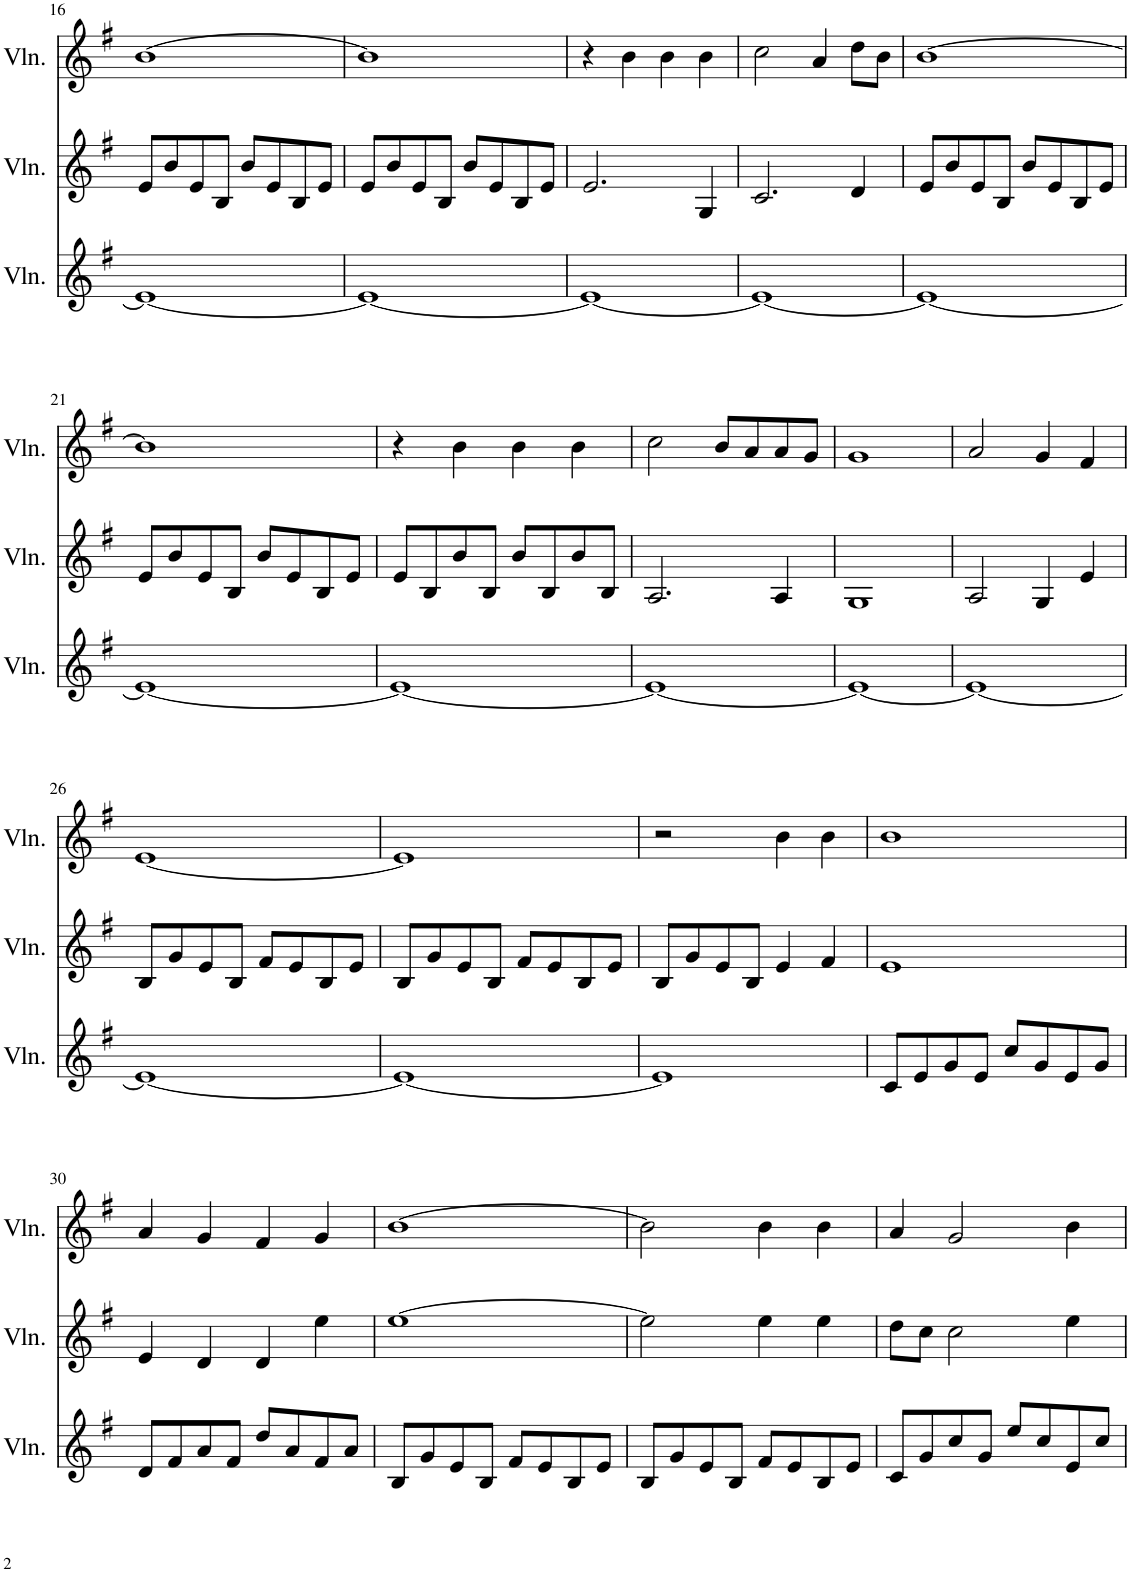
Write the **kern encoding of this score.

**kern	**kern	**kern
*part3	*part2	*part1
*staff3	*staff2	*staff1
*I"Viool	*I"Viool	*I"Viool
!!LO:PB:g=z
*clefG2	*clefG2	*clefG2
*k[f#]	*k[f#]	*k[f#]
*M4/4	*M4/4	*M4/4
=16	=16	=16
1e_	8e/L	[1b
.	8b/	.
.	8e/	.
.	8B/J	.
.	8b/L	.
.	8e/	.
.	8B/	.
.	8e/J	.
=17	=17	=17
1e_	8e/L	1b]
.	8b/	.
.	8e/	.
.	8B/J	.
.	8b/L	.
.	8e/	.
.	8B/	.
.	8e/J	.
=18	=18	=18
1e_	2.e/	4r
.	.	4b\
.	.	4b\
.	4G/	4b\
=19	=19	=19
1e_	2.c/	2cc\
.	.	4a/
.	4d/	8dd\L
.	.	8b\J
=20	=20	=20
1e_	8e/L	[1b
.	8b/	.
.	8e/	.
.	8B/J	.
.	8b/L	.
.	8e/	.
.	8B/	.
.	8e/J	.
!!LO:LB:g=z
=21	=21	=21
1e_	8e/L	1b]
.	8b/	.
.	8e/	.
.	8B/J	.
.	8b/L	.
.	8e/	.
.	8B/	.
.	8e/J	.
=22	=22	=22
1e_	8e/L	4r
.	8B/	.
.	8b/	4b\
.	8B/J	.
.	8b/L	4b\
.	8B/	.
.	8b/	4b\
.	8B/J	.
=23	=23	=23
1e_	2.A/	2cc\
.	.	8b/L
.	.	8a/
.	4A/	8a/
.	.	8g/J
=24	=24	=24
1e_	1G	1g
=25	=25	=25
1e_	2A/	2a/
.	4G/	4g/
.	4e/	4f#/
!!LO:LB:g=z
=26	=26	=26
1e_	8B/L	[1e
.	8g/	.
.	8e/	.
.	8B/J	.
.	8f#/L	.
.	8e/	.
.	8B/	.
.	8e/J	.
=27	=27	=27
1e_	8B/L	1e]
.	8g/	.
.	8e/	.
.	8B/J	.
.	8f#/L	.
.	8e/	.
.	8B/	.
.	8e/J	.
=28	=28	=28
1e]	8B/L	2r
.	8g/	.
.	8e/	.
.	8B/J	.
.	4e/	4b\
.	4f#/	4b\
=29	=29	=29
8c/L	1e	1b
8e/	.	.
8g/	.	.
8e/J	.	.
8cc/L	.	.
8g/	.	.
8e/	.	.
8g/J	.	.
!!LO:LB:g=z
=30	=30	=30
8d/L	4e/	4a/
8f#/	.	.
8a/	4d/	4g/
8f#/J	.	.
8dd/L	4d/	4f#/
8a/	.	.
8f#/	4ee\	4g/
8a/J	.	.
=31	=31	=31
8B/L	[1ee	[1b
8g/	.	.
8e/	.	.
8B/J	.	.
8f#/L	.	.
8e/	.	.
8B/	.	.
8e/J	.	.
=32	=32	=32
8B/L	2ee\]	2b\]
8g/	.	.
8e/	.	.
8B/J	.	.
8f#/L	4ee\	4b\
8e/	.	.
8B/	4ee\	4b\
8e/J	.	.
=33	=33	=33
8c/L	8dd\L	4a/
8g/	8cc\J	.
8cc/	2cc\	2g/
8g/J	.	.
8ee/L	.	.
8cc/	.	.
8e/	4ee\	4b\
8cc/J	.	.
=	=	=
*-	*-	*-
